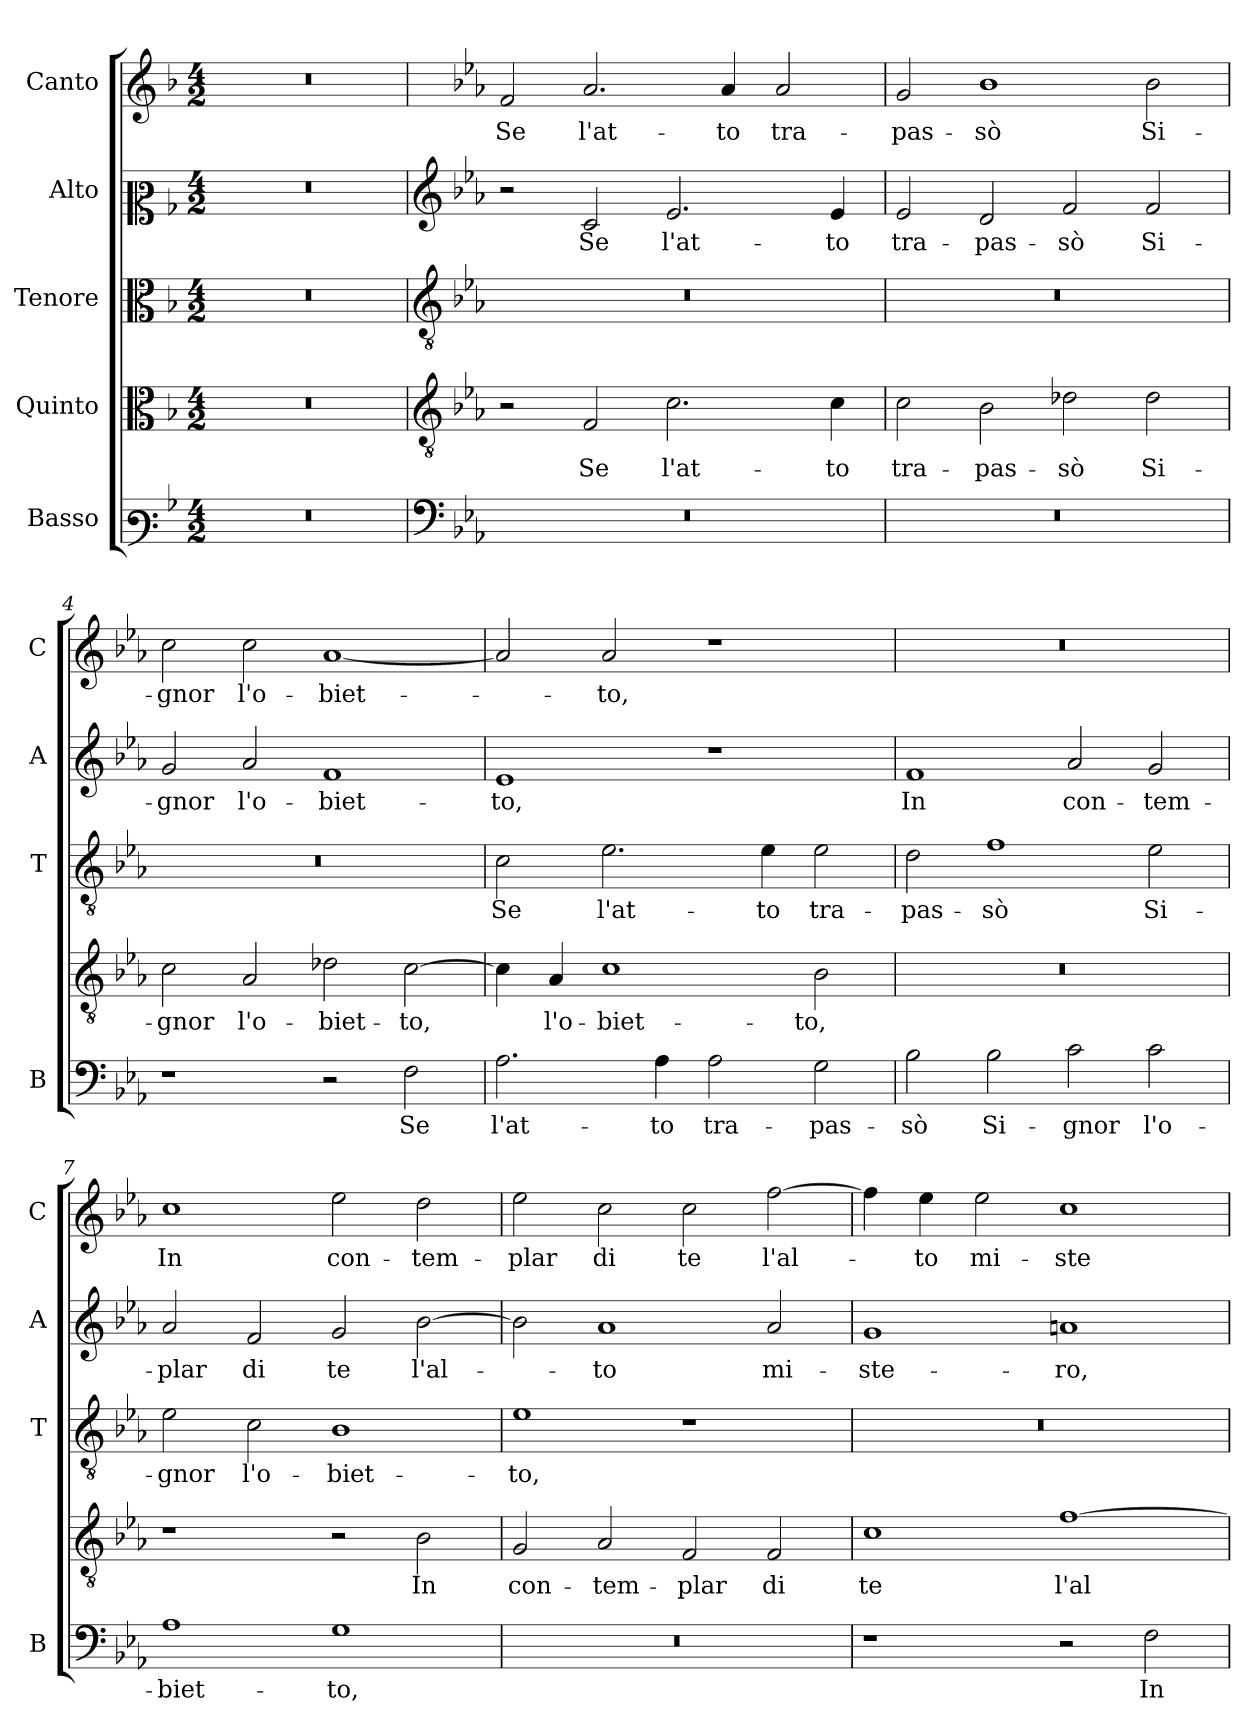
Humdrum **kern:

**kern	**text	**kern	**text	**kern	**text	**kern	**text	**kern	**text
*part5	*part5	*part4	*part4	*part3	*part3	*part2	*part2	*part1	*part1
*staff5	*staff5	*staff4	*staff4	*staff3	*staff3	*staff2	*staff2	*staff1	*staff1
*I"Basso	*	*I"Quinto	*	*I"Tenore	*	*I"Alto	*	*I"Canto	*
*I'B	*	*	*	*I'T	*	*I'A	*	*I'C	*
*clefF3	*	*clefC3	*	*clefC3	*	*clefC2	*	*clefG2	*
*k[b-]	*	*k[b-]	*	*k[b-]	*	*k[b-]	*	*k[b-]	*
*F:	*	*F:	*	*F:	*	*F:	*	*F:	*
*M4/2	*	*M4/2	*	*M4/2	*	*M4/2	*	*M4/2	*
=1	=1	=1	=1	=1	=1	=1	=1	=1	=1
0r	.	0r	.	0r	.	0r	.	0r	.
=2	=2	=2	=2	=2	=2	=2	=2	=2	=2
*clefF4	*	*clefGv2	*	*clefGv2	*	*clefG2	*	*	*
*k[b-e-a-]	*	*k[b-e-a-]	*	*k[b-e-a-]	*	*k[b-e-a-]	*	*k[b-e-a-]	*
*E-:	*	*E-:	*	*E-:	*	*E-:	*	*E-:	*
!	!	!	!	!	!	!	!	!	!LO:LY:b
0r	.	2r	.	0r	.	2r	.	2f/	Se
!	!	!	!LO:LY:b	!	!	!	!LO:LY:b	!	!LO:LY:b
.	.	2F/	Se	.	.	2c/	Se	2.a-/	l'at-
!	!	!	!LO:LY:b	!	!	!	!LO:LY:b	!	!
.	.	2.c\	l'at-	.	.	2.e-/	l'at-	.	.
!	!	!	!	!	!	!	!	!	!LO:LY:b
.	.	.	.	.	.	.	.	4a-/	-to
!	!	!	!	!	!	!	!	!	!LO:LY:b
.	.	.	.	.	.	.	.	2a-/	tra-
!	!	!	!LO:LY:b	!	!	!	!LO:LY:b	!	!
.	.	4c\	-to	.	.	4e-/	-to	.	.
=3	=3	=3	=3	=3	=3	=3	=3	=3	=3
!	!	!	!LO:LY:b	!	!	!	!LO:LY:b	!	!LO:LY:b
0r	.	2c\	tra-	0r	.	2e-/	tra-	2g/	-pas-
!	!	!	!LO:LY:b	!	!	!	!LO:LY:b	!	!LO:LY:b
.	.	2B-\	-pas-	.	.	2d/	-pas-	1b-	-sò
!	!	!	!LO:LY:b	!	!	!	!LO:LY:b	!	!
.	.	2d-X\	-sò	.	.	2f/	-sò	.	.
!	!	!	!LO:LY:b	!	!	!	!LO:LY:b	!	!LO:LY:b
.	.	2d-\	Si-	.	.	2f/	Si-	2b-\	Si-
=4	=4	=4	=4	=4	=4	=4	=4	=4	=4
!	!	!	!LO:LY:b	!	!	!	!LO:LY:b	!	!LO:LY:b
1r	.	2c\	-gnor	0r	.	2g/	-gnor	2cc\	-gnor
!	!	!	!LO:LY:b	!	!	!	!LO:LY:b	!	!LO:LY:b
.	.	2A-/	l'o-	.	.	2a-/	l'o-	2cc\	l'o-
!	!	!	!LO:LY:b	!	!	!	!LO:LY:b	!	!LO:LY:b
2r	.	2d-X\	-biet-	.	.	1f	-biet-	[1a-	-biet-
!	!LO:LY:b	!	!LO:LY:b	!	!	!	!	!	!
2F\	Se	[2c\	-to,	.	.	.	.	.	.
!!LO:LB:g=z
=5	=5	=5	=5	=5	=5	=5	=5	=5	=5
!	!LO:LY:b	!	!	!	!LO:LY:b	!	!LO:LY:b	!	!
2.A-\	l'at-	4c\]	.	2c\	Se	1e-	-to,	2a-/]	.
!	!	!	!LO:LY:b	!	!	!	!	!	!
.	.	4A-/	l'o-	.	.	.	.	.	.
!	!	!	!LO:LY:b	!	!LO:LY:b	!	!	!	!LO:LY:b
.	.	1c	-biet-	2.e-\	l'at-	.	.	2a-/	-to,
!	!LO:LY:b	!	!	!	!	!	!	!	!
4A-\	-to	.	.	.	.	.	.	.	.
!	!LO:LY:b	!	!	!	!	!	!	!	!
2A-\	tra-	.	.	.	.	1r	.	1r	.
!	!	!	!	!	!LO:LY:b	!	!	!	!
.	.	.	.	4e-\	-to	.	.	.	.
!	!LO:LY:b	!	!LO:LY:b	!	!LO:LY:b	!	!	!	!
2G\	-pas-	2B-\	-to,	2e-\	tra-	.	.	.	.
=6	=6	=6	=6	=6	=6	=6	=6	=6	=6
!	!LO:LY:b	!	!	!	!LO:LY:b	!	!LO:LY:b	!	!
2B-\	-sò	0r	.	2d\	-pas-	1f	In	0r	.
!	!LO:LY:b	!	!	!	!LO:LY:b	!	!	!	!
2B-\	Si-	.	.	1f	-sò	.	.	.	.
!	!LO:LY:b	!	!	!	!	!	!LO:LY:b	!	!
2c\	-gnor	.	.	.	.	2a-/	con-	.	.
!	!LO:LY:b	!	!	!	!LO:LY:b	!	!LO:LY:b	!	!
2c\	l'o-	.	.	2e-\	Si-	2g/	-tem-	.	.
=7	=7	=7	=7	=7	=7	=7	=7	=7	=7
!	!LO:LY:b	!	!	!	!LO:LY:b	!	!LO:LY:b	!	!LO:LY:b
1A-	-biet-	1r	.	2e-\	-gnor	2a-/	-plar	1cc	In
!	!	!	!	!	!LO:LY:b	!	!LO:LY:b	!	!
.	.	.	.	2c\	l'o-	2f/	di	.	.
!	!LO:LY:b	!	!	!	!LO:LY:b	!	!LO:LY:b	!	!LO:LY:b
1G	-to,	2r	.	1B-	-biet-	2g/	te	2ee-\	con-
!	!	!	!LO:LY:b	!	!	!	!LO:LY:b	!	!LO:LY:b
.	.	2B-\	In	.	.	[2b-\	l'al-	2dd\	-tem-
=8	=8	=8	=8	=8	=8	=8	=8	=8	=8
!	!	!	!LO:LY:b	!	!LO:LY:b	!	!	!	!LO:LY:b
0r	.	2G/	con-	1e-	-to,	2b-\]	.	2ee-\	-plar
!	!	!	!LO:LY:b	!	!	!	!LO:LY:b	!	!LO:LY:b
.	.	2A-/	-tem-	.	.	1a-	-to	2cc\	di
!	!	!	!LO:LY:b	!	!	!	!	!	!LO:LY:b
.	.	2F/	-plar	1r	.	.	.	2cc\	te
!	!	!	!LO:LY:b	!	!	!	!LO:LY:b	!	!LO:LY:b
.	.	2F/	di	.	.	2a-/	mi-	[2ff\	l'al-
!!LO:PB:g=z
=9	=9	=9	=9	=9	=9	=9	=9	=9	=9
!	!	!	!LO:LY:b	!	!	!	!LO:LY:b	!	!
1r	.	1c	te	0r	.	1g	-ste-	4ff\]	.
!	!	!	!	!	!	!	!	!	!LO:LY:b
.	.	.	.	.	.	.	.	4ee-\	-to
!	!	!	!	!	!	!	!	!	!LO:LY:b
.	.	.	.	.	.	.	.	2ee-\	mi-
!	!	!	!LO:LY:b	!	!	!	!LO:LY:b	!	!LO:LY:b
2r	.	[1f	l'al-	.	.	1an	-ro,	1cc	-ste-
!	!LO:LY:b	!	!	!	!	!	!	!	!
2F\	In	.	.	.	.	.	.	.	.
=	=	=	=	=	=	=	=	=	=
*-	*-	*-	*-	*-	*-	*-	*-	*-	*-
